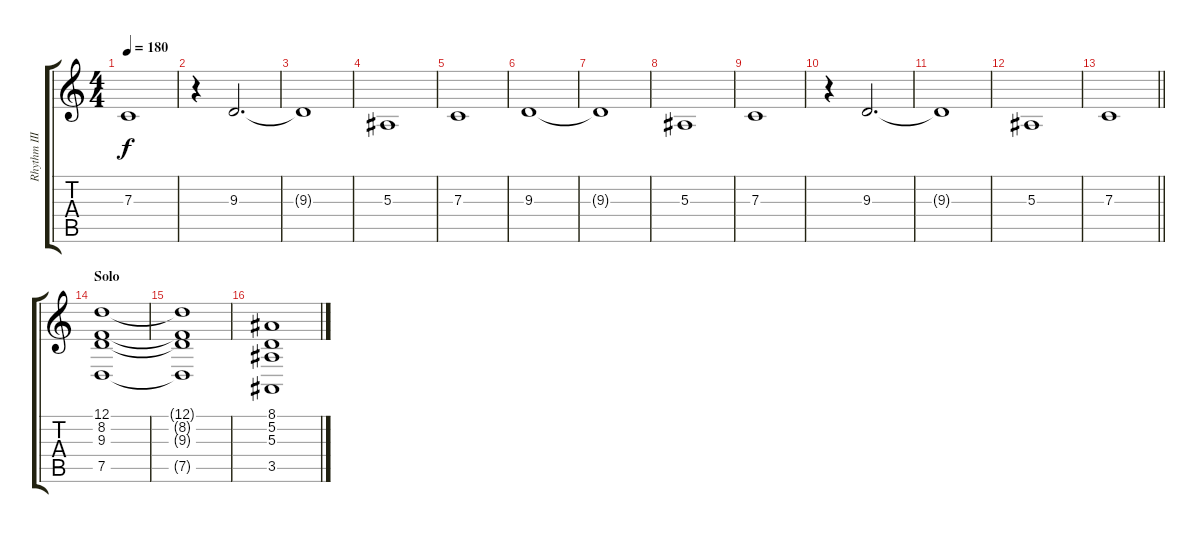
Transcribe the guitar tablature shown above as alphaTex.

\track ("Rhythm III" "Rhythm III") {instrument stringensemble1}
\staff {score tabs}
\tuning (D4 A3 F3 C3 G2 D2) {hide}
\ts (4 4)
\tempo 180
\clef g2
\ks c
7.3.1{dy f} |
r.4 9.3.2{d} |
9.3{t}.1 |
5.3.1 |
7.3.1 |
9.3.1 |
9.3{t}.1 |
5.3.1 |
7.3.1 |
r.4 9.3.2{d} |
9.3{t}.1 |
5.3.1 |
\barLineRight lightlight
7.3.1 |
\section ("" "Solo")
(12.1 8.2 9.3 7.5).1 |
(12.1{t} 8.2{t} 9.3{t} 7.5{t}).1 |
(8.1 5.2 5.3 3.5).1
